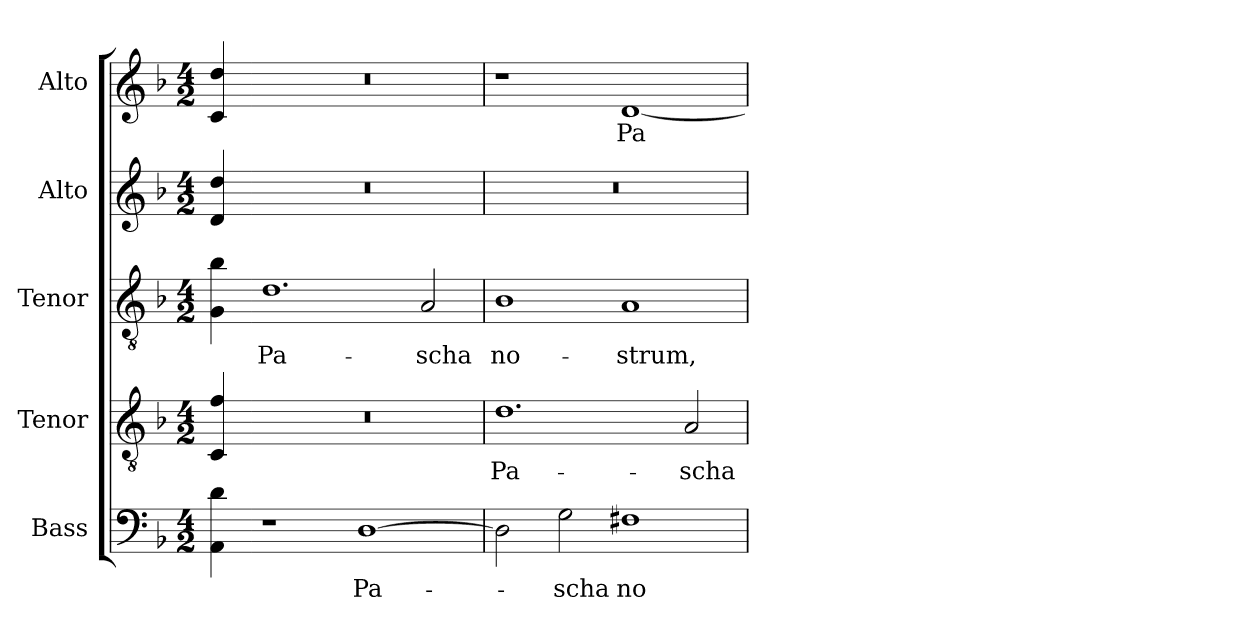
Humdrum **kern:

**kern	**text	**kern	**text	**kern	**text	**kern	**kern	**text
*part5	*part5	*part4	*part4	*part3	*part3	*part2	*part1	*part1
*staff5	*staff5	*staff4	*staff4	*staff3	*staff3	*staff2	*staff1	*staff1
*I"Bass	*	*I"Tenor	*	*I"Tenor	*	*I"Alto	*I"Alto	*
*I'B.	*	*I'T.	*	*I'T.	*	*I'A.	*I'A.	*
!!LO:PB:g=z
*clefF4	*	*clefGv2	*	*clefGv2	*	*clefG2	*clefG2	*
*	*	*ITrd7c12	*	*ITrd7c12	*	*	*	*
*k[b-]	*	*k[b-]	*	*k[b-]	*	*k[b-]	*k[b-]	*
*F:	*	*F:	*	*F:	*	*F:	*F:	*
*M4/2	*	*M4/2	*	*M4/2	*	*M4/2	*M4/2	*
=1	=1	=1	=1	=1	=1	=1	=1	=1
4AAi\ 4di	.	4CCi/ 4Fi	.	4GGi\ 4B-i	.	4di/ 4ddi	4ci/ 4ddi	.
=2-	=2-	=2-	=2-	=2-	=2-	=2-	=2-	=2-
!	!	!LO:N:vis=1	!	!	!	!	!	!
!	!	!	!	!	!LO:LY:b:color=#000000	!LO:N:vis=1	!LO:N:vis=1	!
1r	.	0r	.	1.Di	Pa-	0r	0r	.
!	!LO:LY:b:color=#000000	!	!	!	!	!	!	!
[1Di	Pa-	.	.	.	.	.	.	.
!	!	!	!	!	!LO:LY:b:color=#000000	!	!	!
.	.	.	.	2AAi/	-scha	.	.	.
=3	=3	=3	=3	=3	=3	=3	=3	=3
!	!	!	!LO:LY:b:color=#000000	!	!	!	!	!
!	!	!	!	!	!LO:LY:b:color=#000000	!LO:N:vis=1	!	!
2Di\]	.	1.Di	Pa-	1BB-i	no-	0r	1r	.
!	!LO:LY:b:color=#000000	!	!	!	!	!	!	!
2Gi\	-scha	.	.	.	.	.	.	.
!	!LO:LY:b:color=#000000	!	!	!	!	!	!	!
!	!	!	!	!	!LO:LY:b:color=#000000	!	!	!
!	!	!	!	!	!	!	!	!LO:LY:b:color=#000000
1F#Xi	no-	.	.	1AAi	-strum,	.	[1di	Pa-
!	!	!	!LO:LY:b:color=#000000	!	!	!	!	!
.	.	2AAi/	-scha	.	.	.	.	.
=	=	=	=	=	=	=	=	=
*-	*-	*-	*-	*-	*-	*-	*-	*-
